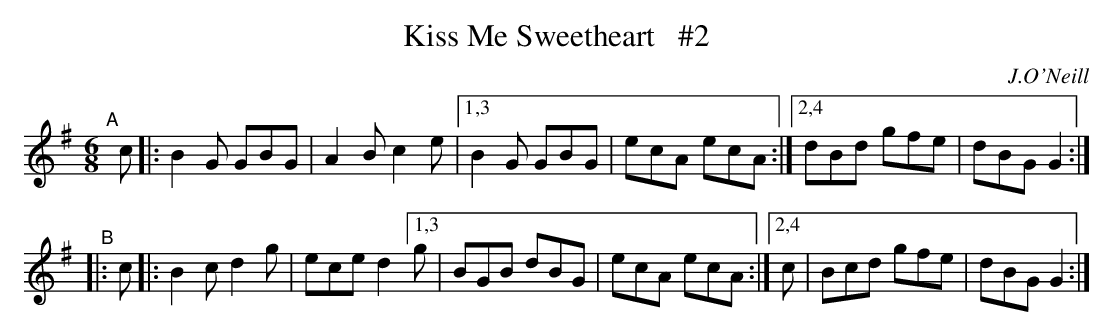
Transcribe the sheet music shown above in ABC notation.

X:1
T: Kiss Me Sweetheart   #2
O: J.O'Neill
M: 6/8
L: 1/8
K: G
"^A"[|] c \
|: B2G GBG | A2B c2e |[1,3 B2G GBG | ecA ecA \
                    :|[2,4 dBd gfe | dBG G2 :|
"^B"|: c \
|: B2c d2g | ece d2 [1,3 g | BGB dBG | ecA ecA \
                  :|[2,4 c | Bcd gfe | dBG G2 :|
